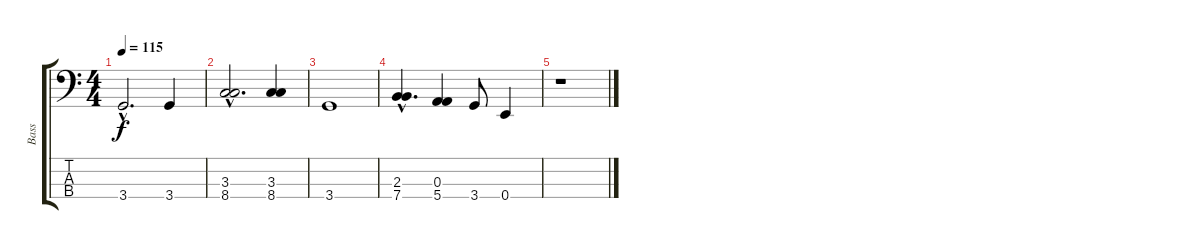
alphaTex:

\track ("Bass" "Bass") {instrument electricbasspick}
\staff {score tabs}
\tuning (G2 D2 A1 E1) {hide}
\ts (4 4)
\tempo 115
\clef f4
\ks c
3.4{hac}.2{d dy f} 3.4.4 |
(3.3{hac} 8.4{hac}).2{d} (3.3 8.4).4 |
3.4.1 |
(2.3{hac} 7.4{hac}).4{d} (0.3 5.4).4 3.4.8 0.4.4 |
r.1
